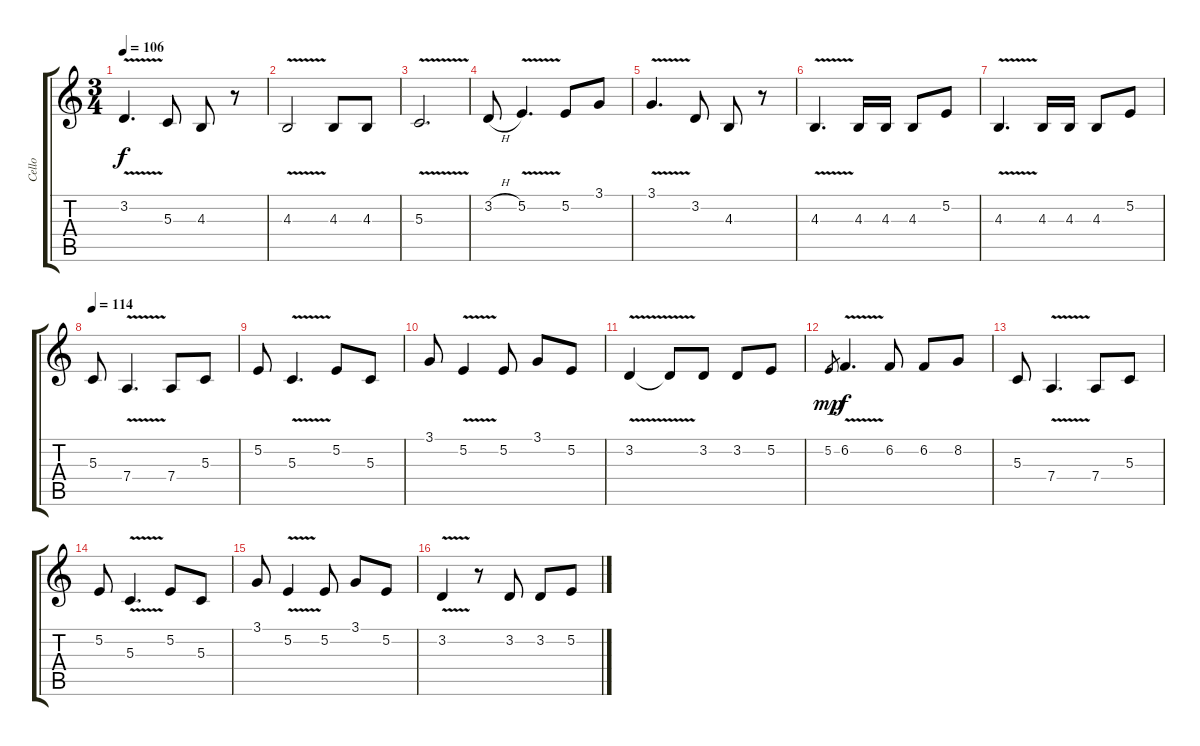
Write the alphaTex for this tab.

\track ("Cello" "Cello") {instrument cello}
\staff {score tabs}
\tuning (E4 B3 G3 D3 A2 E2) {hide}
\ts (3 4)
\tempo 106
\clef g2
\ks c
3.2{v}.4{d dy f} 5.3.8 4.3.8 r.8 |
4.3{v}.2 4.3.8 4.3.8 |
5.3{v}.2{d} |
3.2{h}.8 5.2{v}.4{d} 5.2.8 3.1.8 |
3.1{v}.4{d} 3.2.8 4.3.8 r.8 |
4.3{v}.4{d} 4.3.16 4.3.16 4.3.8 5.2.8 |
4.3{v}.4{d} 4.3.16 4.3.16 4.3.8 5.2.8 |
\tempo 114
5.3.8 7.4{v}.4{d} 7.4.8 5.3.8 |
5.2.8 5.3{v}.4{d} 5.2.8 5.3.8 |
3.1.8 5.2{v}.4 5.2.8 3.1.8 5.2.8 |
3.2{v}.4 3.2{t}.8 3.2.8 3.2.8 5.2.8 |
5.2.8{gr dy mp} 6.2{v}.4{d dy f} 6.2.8 6.2.8 8.2.8 |
5.3.8 7.4{v}.4{d} 7.4.8 5.3.8 |
5.2.8 5.3{v}.4{d} 5.2.8 5.3.8 |
3.1.8 5.2{v}.4 5.2.8 3.1.8 5.2.8 |
3.2{v}.4 r.8 3.2.8 3.2.8 5.2.8
